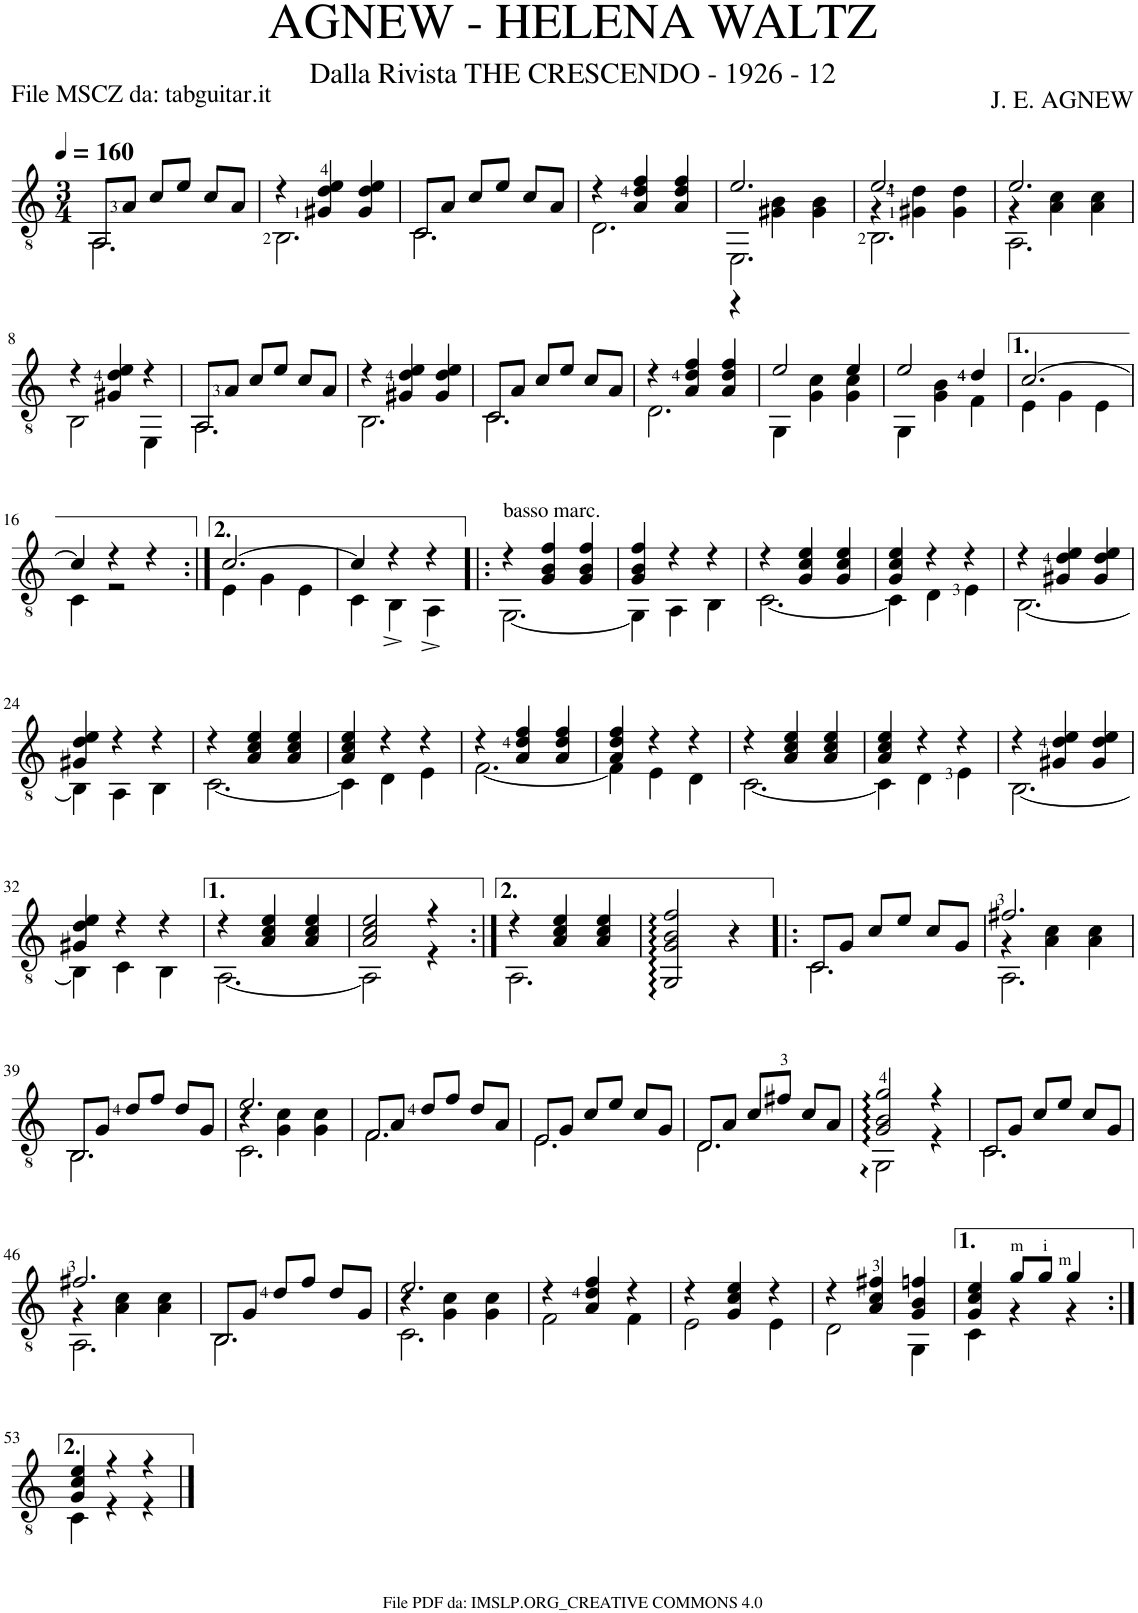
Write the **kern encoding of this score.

**kern
*part1
*staff1
*I"Guitar
*I'Guit.
*clefGv2
*k[]
*M3/4
*MM160
=1
!LO:N:head=open
*^
8AA/L	2.AA\
8A/J	.
8c/L	.
8e/J	.
8c/L	.
8A/J	.
=2	=2
4r	2.BB\
4G#X/ 4d/ 4e/	.
4G#/ 4d/ 4e/	.
=3	=3
!LO:N:head=open	!
8C/L	2.C\
8A/J	.
8c/L	.
8e/J	.
8c/L	.
8A/J	.
=4	=4
4r	2.D\
4A/ 4d/ 4f/	.
4A/ 4d/ 4f/	.
=5	=5
*	*^
2.e/	2.EE\	4r
.	.	4G#X\ 4B\
.	.	4G#\ 4B\
=6	=6	=6
2.e/	4r	2.BB\
.	4G#X\ 4d\	.
.	4G#\ 4d\	.
=7	=7	=7
2.e/	4r	2.AA\
.	4A\ 4c\	.
.	4A\ 4c\	.
*	*v	*v
!!LO:LB:g=z
=8	=8
4r	2BB\
4G#X/ 4d/ 4e/	.
4r	4EE\
=9	=9
!LO:N:head=open	!
8AA/L	2.AA\
8A/J	.
8c/L	.
8e/J	.
8c/L	.
8A/J	.
=10	=10
4r	2.BB\
4G#X/ 4d/ 4e/	.
4G#/ 4d/ 4e/	.
=11	=11
!LO:N:head=open	!
8C/L	2.C\
8A/J	.
8c/L	.
8e/J	.
8c/L	.
8A/J	.
=12	=12
4r	2.D\
4A/ 4d/ 4f/	.
4A/ 4d/ 4f/	.
=13	=13
2e/	4GG\
.	4G\ 4c\
4e/	4G\ 4c\
=14	=14
2e/	4GG\
.	4G\ 4B\
4d/	4F\
=15	=15
[2.c/	4E\
.	4G\
.	4E\
!!LO:LB:g=z	!!
=16	=16
4c/]	4C\
4r	2r
4r	.
=17:|!	=17:|!
[2.c/	4E\
.	4G\
.	4E\
=18	=18
4c/]	4C\
4r	4BB^\
4r	4AA^\
=19!|:	=19!|:
!LO:TX:a:t=basso marc.	!
4r	[2.GG\
4G/ 4B/ 4f/	.
4G/ 4B/ 4f/	.
=20	=20
4G/ 4B/ 4f/	4GG\]
4r	4AA\
4r	4BB\
=21	=21
4r	[2.C\
4G/ 4c/ 4e/	.
4G/ 4c/ 4e/	.
=22	=22
4G/ 4c/ 4e/	4C\]
4r	4D\
4r	4E\
=23	=23
4r	[2.BB\
4G#X/ 4d/ 4e/	.
4G#/ 4d/ 4e/	.
!!LO:LB:g=z	!!
=24	=24
4G#X/ 4d/ 4e/	4BB\]
4r	4AA\
4r	4BB\
=25	=25
4r	[2.C\
4A/ 4c/ 4e/	.
4A/ 4c/ 4e/	.
=26	=26
4A/ 4c/ 4e/	4C\]
4r	4D\
4r	4E\
=27	=27
4r	[2.F\
4A/ 4d/ 4f/	.
4A/ 4d/ 4f/	.
=28	=28
4A/ 4d/ 4f/	4F\]
4r	4E\
4r	4D\
=29	=29
4r	[2.C\
4A/ 4c/ 4e/	.
4A/ 4c/ 4e/	.
=30	=30
4A/ 4c/ 4e/	4C\]
4r	4D\
4r	4E\
=31	=31
4r	[2.BB\
4G#X/ 4d/ 4e/	.
4G#/ 4d/ 4e/	.
!!LO:LB:g=z	!!
=32	=32
4G#X/ 4d/ 4e/	4BB\]
4r	4C\
4r	4BB\
=33	=33
4r	[2.AA\
4A/ 4c/ 4e/	.
4A/ 4c/ 4e/	.
=34	=34
2A/ 2c/ 2e/	2AA\]
4r	4r
=35:|!	=35:|!
4r	2.AA\
4A/ 4c/ 4e/	.
4A/ 4c/ 4e/	.
*v	*v
=36
2GG/:: 2G/:: 2B/:: 2f/::
4r
=37!|:
!LO:N:head=open
*^
8C/L	2.C\
8G/J	.
8c/L	.
8e/J	.
8c/L	.
8G/J	.
=38	=38
*	*^
2.f#X/	4r	2.AA\
.	4A\ 4c\	.
.	4A\ 4c\	.
*	*v	*v
!!LO:LB:g=z
=39	=39
!LO:N:head=open	!
8BB/L	2.BB\
8G/J	.
8d/L	.
8f/J	.
8d/L	.
8G/J	.
=40	=40
*	*^
2.e/	4r	2.C\
.	4G\ 4c\	.
.	4G\ 4c\	.
*	*v	*v
=41	=41
!LO:N:head=open	!
8F/L	2.F\
8A/J	.
8d/L	.
8f/J	.
8d/L	.
8A/J	.
=42	=42
!LO:N:head=open	!
8E/L	2.E\
8G/J	.
8c/L	.
8e/J	.
8c/L	.
8G/J	.
=43	=43
!LO:N:head=open	!
8D/L	2.D\
8A/J	.
8c/L	.
8f#X/J	.
8c/L	.
8A/J	.
=44	=44
2G/:: 2B/:: 2g/::	2GG:\
4r	4r
=45	=45
!LO:N:head=open	!
8C/L	2.C\
8G/J	.
8c/L	.
8e/J	.
8c/L	.
8G/J	.
!!LO:LB:g=z	!!
=46	=46
*	*^
2.f#X/	4r	2.AA\
.	4A\ 4c\	.
.	4A\ 4c\	.
*	*v	*v
=47	=47
!LO:N:head=open	!
8BB/L	2.BB\
8G/J	.
8d/L	.
8f/J	.
8d/L	.
8G/J	.
=48	=48
*	*^
2.e/	4r	2.C\
.	4G\ 4c\	.
.	4G\ 4c\	.
*	*v	*v
=49	=49
4r	2F\
4A/ 4d/ 4f/	.
4r	4F\
=50	=50
4r	2E\
4G/ 4c/ 4e/	.
4r	4E\
=51	=51
4r	2D\
4A/ 4c/ 4f#X/	.
4G/ 4B/ 4fn/	4GG\
=52	=52
4G/ 4c/ 4e/	4C\
8g/L	4r
8g/J	.
4g/	4r
!!LO:LB:g=z	!!
=53:|!	=53:|!
4G/ 4c/ 4e/	4C\
4r	4r
4r	4r
*v	*v
==
*-
